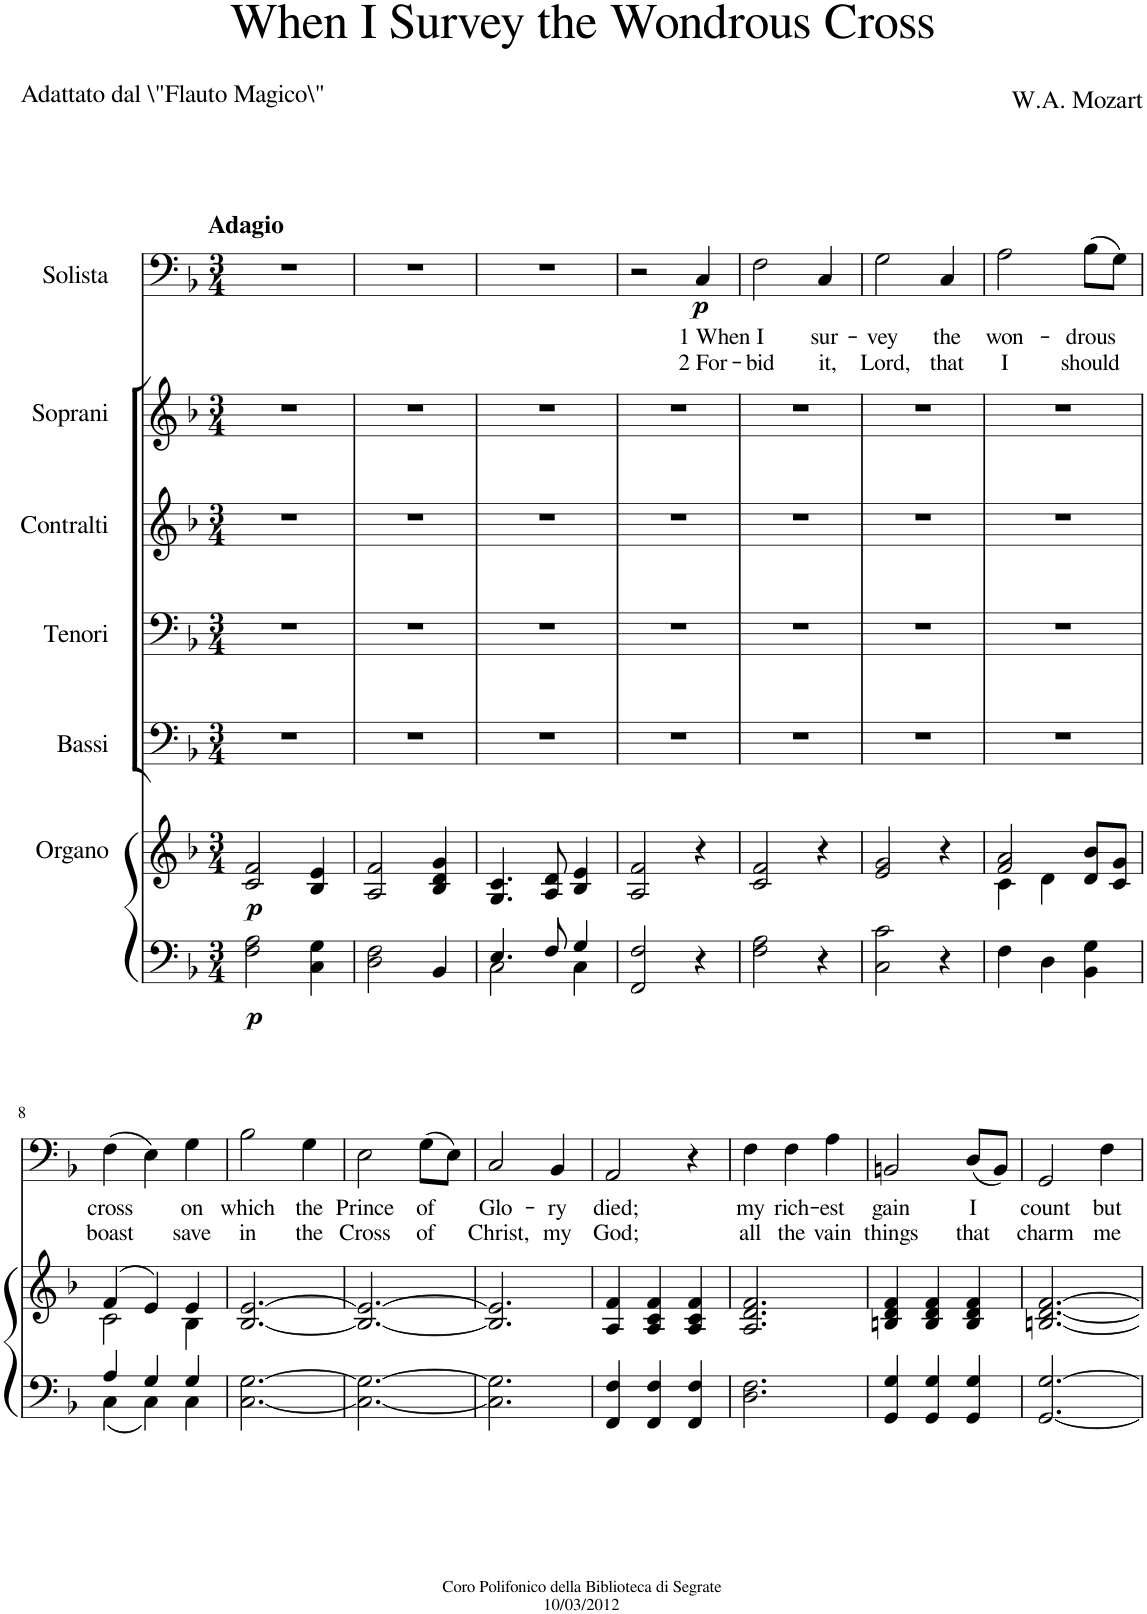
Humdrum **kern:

**kern	**dynam	**kern	**dynam	**kern	**kern	**kern	**kern	**kern	**text	**text	**dynam
*part7	*part7	*part6	*part6	*part5	*part4	*part3	*part2	*part1	*part1	*part1	*part1
*staff7	*staff7	*staff6	*staff6	*staff5	*staff4	*staff3	*staff2	*staff1	*staff1	*staff1	*staff1
*I"Electric Organ	*	*I"Organo	*	*I"Bassi	*I"Tenori	*I"Contralti	*I"Soprani	*I"Solista	*	*	*
*I'Elec Org	*	*	*	*	*	*	*	*	*	*	*
*clefF4	*	*clefG2	*	*clefF4	*clefF4	*clefG2	*clefG2	*clefF4	*	*	*
*	*	*	*	*	*	*	*Trd1c2	*	*	*	*
*k[b-]	*	*k[b-]	*	*k[b-]	*k[b-]	*k[b-]	*k[b-]	*k[b-]	*	*	*
*F:	*	*F:	*	*F:	*F:	*F:	*F:	*F:	*	*	*
*M3/4	*	*M3/4	*	*M3/4	*M3/4	*M3/4	*M3/4	*M3/4	*	*	*
=1	=1	=1	=1	=1	=1	=1	=1	=1	=1	=1	=1
!	!	!	!	!	!	!	!	!LO:TX:a:B:t=Adagio	!	!	!
!	!LO:DY:b	!	!LO:DY:b	!	!	!	!	!	!	!	!
2F\ 2A\	p	2c/ 2f/	p	2.r	2.r	2.r	2.r	2.r	.	.	.
4C\ 4G\	.	4B-/ 4e/	.	.	.	.	.	.	.	.	.
=2	=2	=2	=2	=2	=2	=2	=2	=2	=2	=2	=2
2D\ 2F\	.	2A/ 2f/	.	2.r	2.r	2.r	2.r	2.r	.	.	.
4BB-/	.	4B-/ 4d/ 4g/	.	.	.	.	.	.	.	.	.
=3	=3	=3	=3	=3	=3	=3	=3	=3	=3	=3	=3
*^	*	*	*	*	*	*	*	*	*	*	*
4.E/	2C\	.	4.G/ 4.c/	.	2.r	2.r	2.r	2.r	2.r	.	.	.
8F/	.	.	8A/ 8d/	.	.	.	.	.	.	.	.	.
4G/	4C\	.	4B-/ 4e/	.	.	.	.	.	.	.	.	.
*v	*v	*	*	*	*	*	*	*	*	*	*	*
=4	=4	=4	=4	=4	=4	=4	=4	=4	=4	=4	=4
2FF/ 2F/	.	2A/ 2f/	.	2.r	2.r	2.r	2.r	2r	.	.	.
!	!	!	!	!	!	!	!	!	!LO:LY:b	!LO:LY:b	!LO:DY:b
4r	.	4r	.	.	.	.	.	4C/	1 When	2 For-	p
=5	=5	=5	=5	=5	=5	=5	=5	=5	=5	=5	=5
!	!	!	!	!	!	!	!	!	!LO:LY:b	!LO:LY:b	!
2F\ 2A\	.	2c/ 2f/	.	2.r	2.r	2.r	2.r	2F\	I	-bid	.
!	!	!	!	!	!	!	!	!	!LO:LY:b	!LO:LY:b	!
4r	.	4r	.	.	.	.	.	4C/	sur-	it,	.
=6	=6	=6	=6	=6	=6	=6	=6	=6	=6	=6	=6
!	!	!	!	!	!	!	!	!	!LO:LY:b	!LO:LY:b	!
2C\ 2c\	.	2e/ 2g/	.	2.r	2.r	2.r	2.r	2G\	-vey	Lord,	.
!	!	!	!	!	!	!	!	!	!LO:LY:b	!LO:LY:b	!
4r	.	4r	.	.	.	.	.	4C/	the	that	.
=7	=7	=7	=7	=7	=7	=7	=7	=7	=7	=7	=7
*	*	*^	*	*	*	*	*	*	*	*	*
!	!	!	!	!	!	!	!	!	!	!LO:LY:b	!LO:LY:b	!
4F\	.	2f/ 2a/	4c\	.	2.r	2.r	2.r	2.r	2A\	won-	I	.
4D\	.	.	4d\	.	.	.	.	.	.	.	.	.
!	!	!	!	!	!	!	!	!	!	!LO:LY:b	!LO:LY:b	!
4BB-\ 4G\	.	8d/ 8b-/L	4ryy	.	.	.	.	.	(8B-\L	-drous	should	.
.	.	8c/ 8g/J	.	.	.	.	.	.	8G\J)	.	.	.
!!LO:LB:g=z
=8	=8	=8	=8	=8	=8	=8	=8	=8	=8	=8	=8	=8
*^	*	*	*	*	*	*	*	*	*	*	*	*
!	!	!	!	!	!	!	!	!	!	!	!LO:LY:b	!LO:LY:b	!
4A/	(4C\	.	(4f/	2c\	.	2.r	2.r	2.r	2.r	(4F\	cross	boast	.
4G/	4C\)	.	4e/)	.	.	.	.	.	.	4E\)	.	.	.
!	!	!	!	!	!	!	!	!	!	!	!LO:LY:b	!LO:LY:b	!
4G/	4C\	.	4e/	4B-\	.	.	.	.	.	4G\	on	save	.
=9	=9	=9	=9	=9	=9	=9	=9	=9	=9	=9	=9	=9	=9
!	!	!	!	!	!	!	!	!	!	!	!LO:LY:b	!LO:LY:b	!
*v	*v	*	*	*	*	*	*	*	*	*	*	*	*
*	*	*v	*v	*	*	*	*	*	*	*	*	*
[2.C\ [2.G\	.	[2.B-/ [2.e/	.	2.r	2.r	2.r	2.r	2B-\	which	in	.
!	!	!	!	!	!	!	!	!	!LO:LY:b	!LO:LY:b	!
.	.	.	.	.	.	.	.	4G\	the	the	.
=10	=10	=10	=10	=10	=10	=10	=10	=10	=10	=10	=10
!	!	!	!	!	!	!	!	!	!LO:LY:b	!LO:LY:b	!
2.C\_ 2.G\_	.	2.B-/_ 2.e/_	.	2.r	2.r	2.r	2.r	2E\	Prince	Cross	.
!	!	!	!	!	!	!	!	!	!LO:LY:b	!LO:LY:b	!
.	.	.	.	.	.	.	.	(8G\L	of	of	.
.	.	.	.	.	.	.	.	8E\J)	.	.	.
=11	=11	=11	=11	=11	=11	=11	=11	=11	=11	=11	=11
!	!	!	!	!	!	!	!	!	!LO:LY:b	!LO:LY:b	!
2.C\] 2.G\]	.	2.B-/] 2.e/]	.	2.r	2.r	2.r	2.r	2C/	Glo-	Christ,	.
!	!	!	!	!	!	!	!	!	!LO:LY:b	!LO:LY:b	!
.	.	.	.	.	.	.	.	4BB-/	-ry	my	.
=12	=12	=12	=12	=12	=12	=12	=12	=12	=12	=12	=12
!	!	!	!	!	!	!	!	!	!LO:LY:b	!LO:LY:b	!
4FF/ 4F/	.	4A/ 4f/	.	2.r	2.r	2.r	2.r	2AA/	died;	God;	.
4FF/ 4F/	.	4A/ 4c/ 4f/	.	.	.	.	.	.	.	.	.
4FF/ 4F/	.	4A/ 4c/ 4f/	.	.	.	.	.	4r	.	.	.
=13	=13	=13	=13	=13	=13	=13	=13	=13	=13	=13	=13
!	!	!	!	!	!	!	!	!	!LO:LY:b	!LO:LY:b	!
2.D\ 2.F\	.	2.A/ 2.d/ 2.f/	.	2.r	2.r	2.r	2.r	4F\	my	all	.
!	!	!	!	!	!	!	!	!	!LO:LY:b	!LO:LY:b	!
.	.	.	.	.	.	.	.	4F\	rich-	the	.
!	!	!	!	!	!	!	!	!	!LO:LY:b	!LO:LY:b	!
.	.	.	.	.	.	.	.	4A\	-est	vain	.
=14	=14	=14	=14	=14	=14	=14	=14	=14	=14	=14	=14
!	!	!	!	!	!	!	!	!	!LO:LY:b	!LO:LY:b	!
4GG/ 4G/	.	4Bn/ 4d/ 4f/	.	2.r	2.r	2.r	2.r	2BBn/	gain	things	.
4GG/ 4G/	.	4B/ 4d/ 4f/	.	.	.	.	.	.	.	.	.
!	!	!	!	!	!	!	!	!	!LO:LY:b	!LO:LY:b	!
4GG/ 4G/	.	4B/ 4d/ 4f/	.	.	.	.	.	(8D/L	I	that	.
.	.	.	.	.	.	.	.	8BB/J)	.	.	.
=15	=15	=15	=15	=15	=15	=15	=15	=15	=15	=15	=15
!	!	!	!	!	!	!	!	!	!LO:LY:b	!LO:LY:b	!
[2.GG/ [2.G/	.	[2.Bn/ [2.d/ [2.f/	.	2.r	2.r	2.r	2.r	2GG/	count	charm	.
!	!	!	!	!	!	!	!	!	!LO:LY:b	!LO:LY:b	!
.	.	.	.	.	.	.	.	4F\	but	me	.
=	=	=	=	=	=	=	=	=	=	=	=
*-	*-	*-	*-	*-	*-	*-	*-	*-	*-	*-	*-
